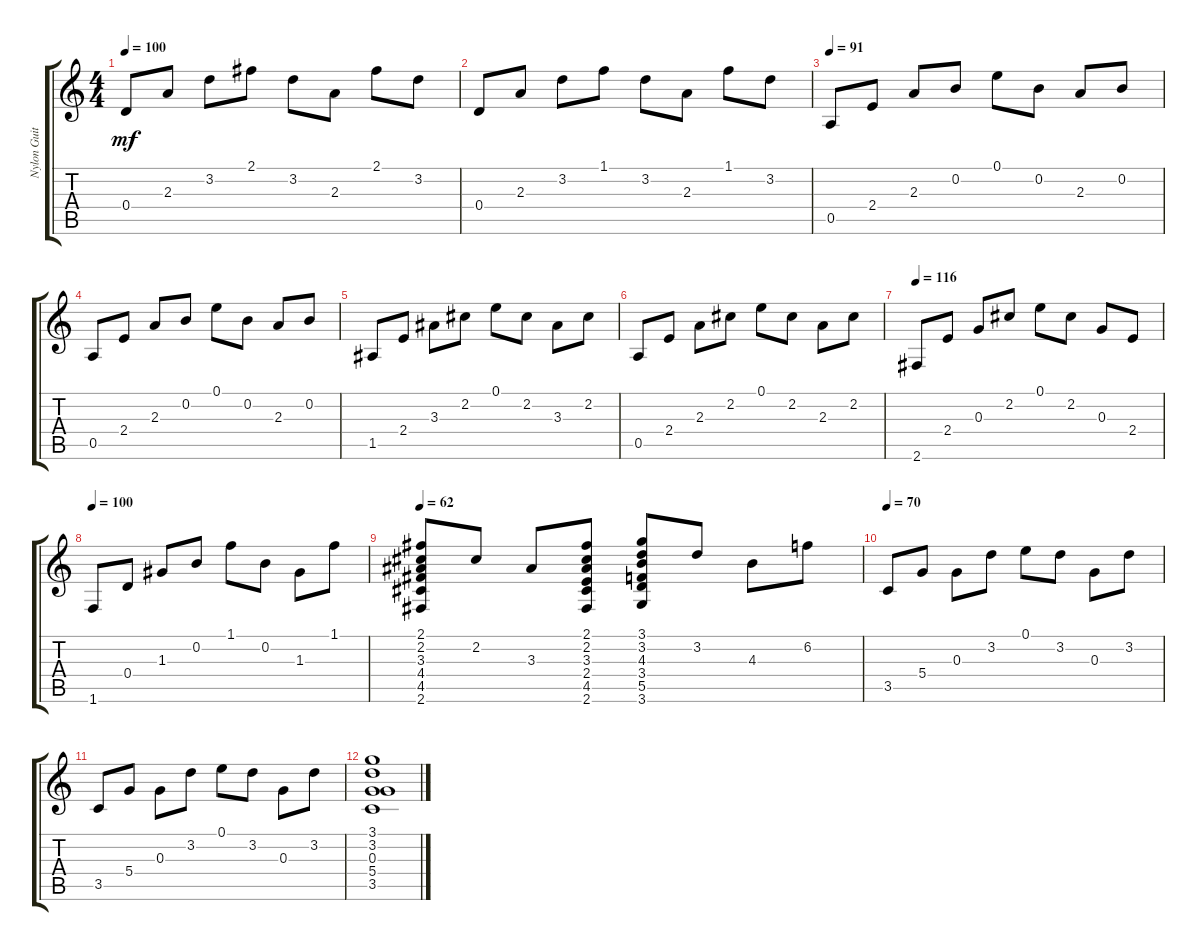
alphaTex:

\track ("Nylon Guitar" "Nylon Guit") {instrument acousticguitarnylon}
\staff {score tabs}
\tuning (E4 B3 G3 D3 A2 E2) {hide}
\ts (4 4)
\tempo 100
\clef g2
\ks c
0.4.8{dy mf} 2.3.8 3.2.8 2.1.8 3.2.8 2.3.8 2.1.8 3.2.8 |
0.4.8 2.3.8 3.2.8 1.1.8 3.2.8 2.3.8 1.1.8 3.2.8 |
\tempo 91
0.5.8 2.4.8 2.3.8 0.2.8 0.1.8 0.2.8 2.3.8 0.2.8 |
0.5.8 2.4.8 2.3.8 0.2.8 0.1.8 0.2.8 2.3.8 0.2.8 |
1.5.8 2.4.8 3.3.8 2.2.8 0.1.8 2.2.8 3.3.8 2.2.8 |
0.5.8 2.4.8 2.3.8 2.2.8 0.1.8 2.2.8 2.3.8 2.2.8 |
\tempo 116
2.6.8 2.4.8 0.3.8 2.2.8 0.1.8 2.2.8 0.3.8 2.4.8 |
\tempo 100
1.6.8 0.4.8 1.3.8 0.2.8 1.1.8 0.2.8 1.3.8 1.1.8 |
\tempo 30
\tempo 62
(2.1 2.2 3.3 4.4 4.5 2.6).8 2.2.8 3.3.8 (2.1 2.2 3.3 2.4 4.5 2.6).8 (3.1 3.2 4.3 3.4 5.5 3.6).8 3.2.8 4.3.8 6.2.8 |
\tempo 70
3.5.8 5.4.8 0.3.8 3.2.8 0.1.8 3.2.8 0.3.8 3.2.8 |
3.5.8 5.4.8 0.3.8 3.2.8 0.1.8 3.2.8 0.3.8 3.2.8 |
(3.1 3.2 0.3 5.4 3.5).1
